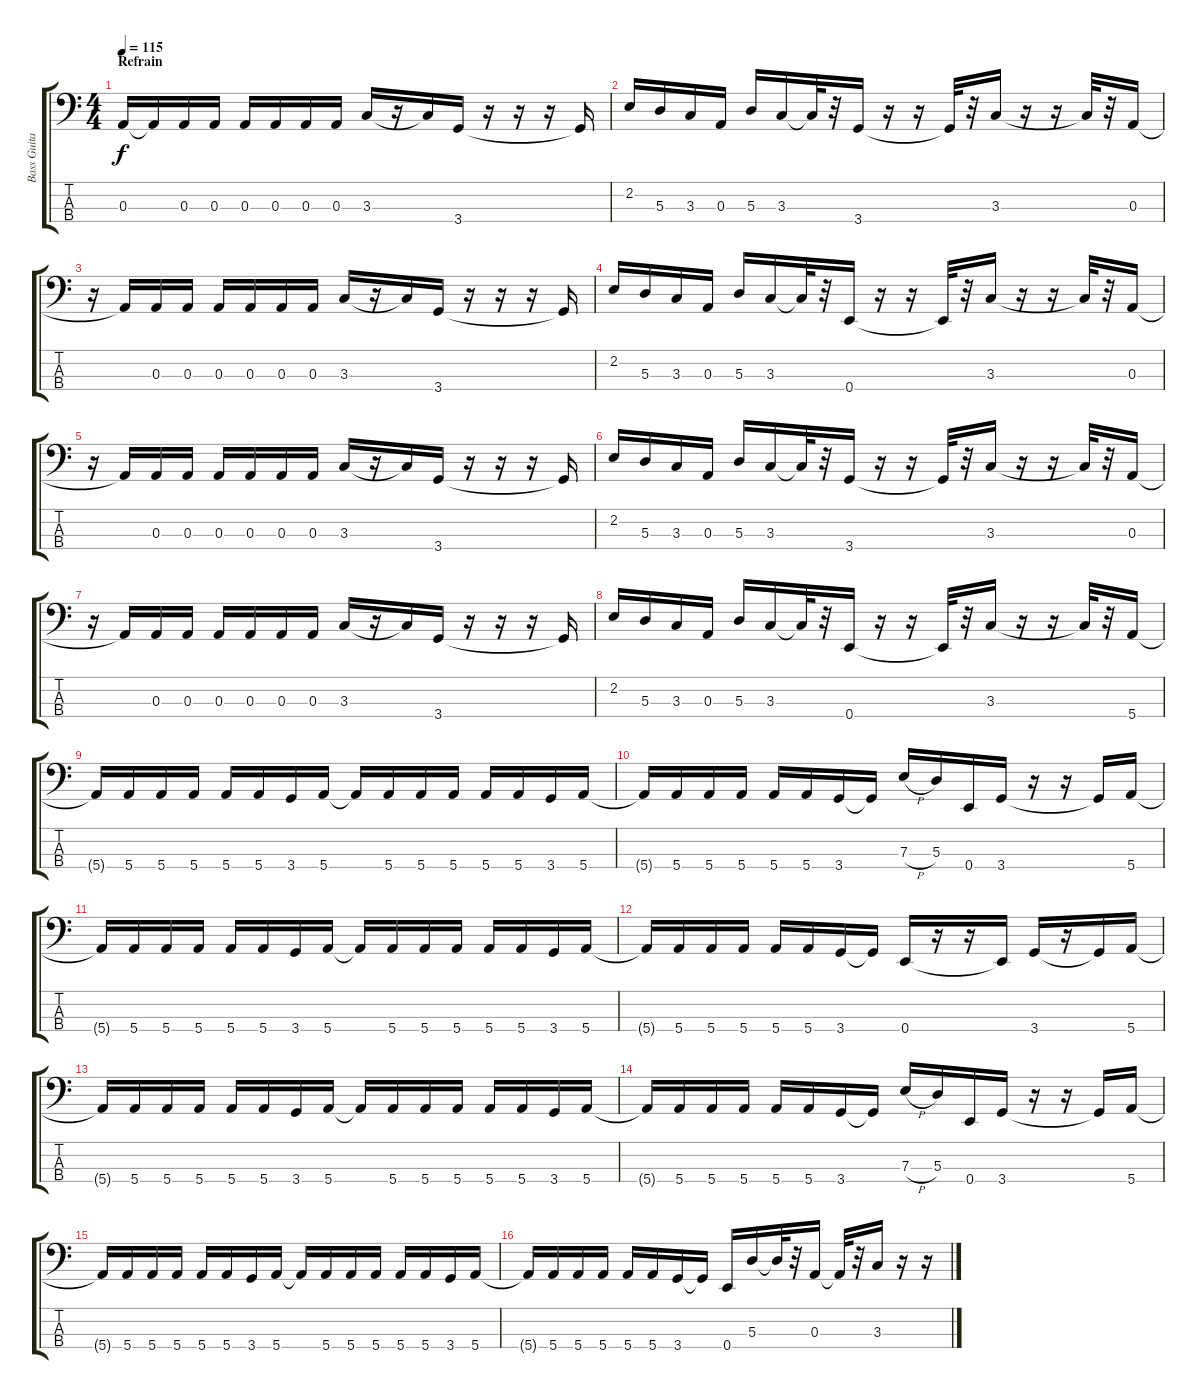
\track ("Bass Guitar" "Bass Guita") {instrument electricbassfinger}
\staff {score tabs}
\tuning (G2 D2 A1 E1) {hide}
\ts (4 4)
\section ("" "Refrain")
\tempo 115
\clef f4
\ks c
0.3.16{dy f} 0.3{t}.16 0.3.16 0.3.16 0.3.16 0.3.16 0.3.16 0.3.16 3.3.16 r.16 3.3{t}.16 3.4.16 r.16 r.16 r.16 3.4{t}.16 |
2.2.16 5.3.16 3.3.16 0.3.16 5.3.16 3.3.16 3.3{t}.32 r.32 3.4.16 r.16 r.16 3.4{t}.32 r.32 3.3.16 r.16 r.16 3.3{t}.32 r.32 0.3.16 |
r.16 0.3{t}.16 0.3.16 0.3.16 0.3.16 0.3.16 0.3.16 0.3.16 3.3.16 r.16 3.3{t}.16 3.4.16 r.16 r.16 r.16 3.4{t}.16 |
2.2.16 5.3.16 3.3.16 0.3.16 5.3.16 3.3.16 3.3{t}.32 r.32 0.4.16 r.16 r.16 0.4{t}.32 r.32 3.3.16 r.16 r.16 3.3{t}.32 r.32 0.3.16 |
r.16 0.3{t}.16 0.3.16 0.3.16 0.3.16 0.3.16 0.3.16 0.3.16 3.3.16 r.16 3.3{t}.16 3.4.16 r.16 r.16 r.16 3.4{t}.16 |
2.2.16 5.3.16 3.3.16 0.3.16 5.3.16 3.3.16 3.3{t}.32 r.32 3.4.16 r.16 r.16 3.4{t}.32 r.32 3.3.16 r.16 r.16 3.3{t}.32 r.32 0.3.16 |
r.16 0.3{t}.16 0.3.16 0.3.16 0.3.16 0.3.16 0.3.16 0.3.16 3.3.16 r.16 3.3{t}.16 3.4.16 r.16 r.16 r.16 3.4{t}.16 |
2.2.16 5.3.16 3.3.16 0.3.16 5.3.16 3.3.16 3.3{t}.32 r.32 0.4.16 r.16 r.16 0.4{t}.32 r.32 3.3.16 r.16 r.16 3.3{t}.32 r.32 5.4.16 |
5.4{t}.16 5.4.16 5.4.16 5.4.16 5.4.16 5.4.16 3.4.16 5.4.16 5.4{t}.16 5.4.16 5.4.16 5.4.16 5.4.16 5.4.16 3.4.16 5.4.16 |
5.4{t}.16 5.4.16 5.4.16 5.4.16 5.4.16 5.4.16 3.4.16 3.4{t}.16 7.3{h}.16 5.3.16 0.4.16 3.4.16 r.16 r.16 3.4{t}.16 5.4.16 |
5.4{t}.16 5.4.16 5.4.16 5.4.16 5.4.16 5.4.16 3.4.16 5.4.16 5.4{t}.16 5.4.16 5.4.16 5.4.16 5.4.16 5.4.16 3.4.16 5.4.16 |
5.4{t}.16 5.4.16 5.4.16 5.4.16 5.4.16 5.4.16 3.4.16 3.4{t}.16 0.4.16 r.16 r.16 0.4{t}.16 3.4.16 r.16 3.4{t}.16 5.4.16 |
5.4{t}.16 5.4.16 5.4.16 5.4.16 5.4.16 5.4.16 3.4.16 5.4.16 5.4{t}.16 5.4.16 5.4.16 5.4.16 5.4.16 5.4.16 3.4.16 5.4.16 |
5.4{t}.16 5.4.16 5.4.16 5.4.16 5.4.16 5.4.16 3.4.16 3.4{t}.16 7.3{h}.16 5.3.16 0.4.16 3.4.16 r.16 r.16 3.4{t}.16 5.4.16 |
5.4{t}.16 5.4.16 5.4.16 5.4.16 5.4.16 5.4.16 3.4.16 5.4.16 5.4{t}.16 5.4.16 5.4.16 5.4.16 5.4.16 5.4.16 3.4.16 5.4.16 |
5.4{t}.16 5.4.16 5.4.16 5.4.16 5.4.16 5.4.16 3.4.16 3.4{t}.16 0.4.16 5.3.16 5.3{t}.32 r.32 0.3.16 0.3{t}.32 r.32 3.3.16 r.16 r.16
